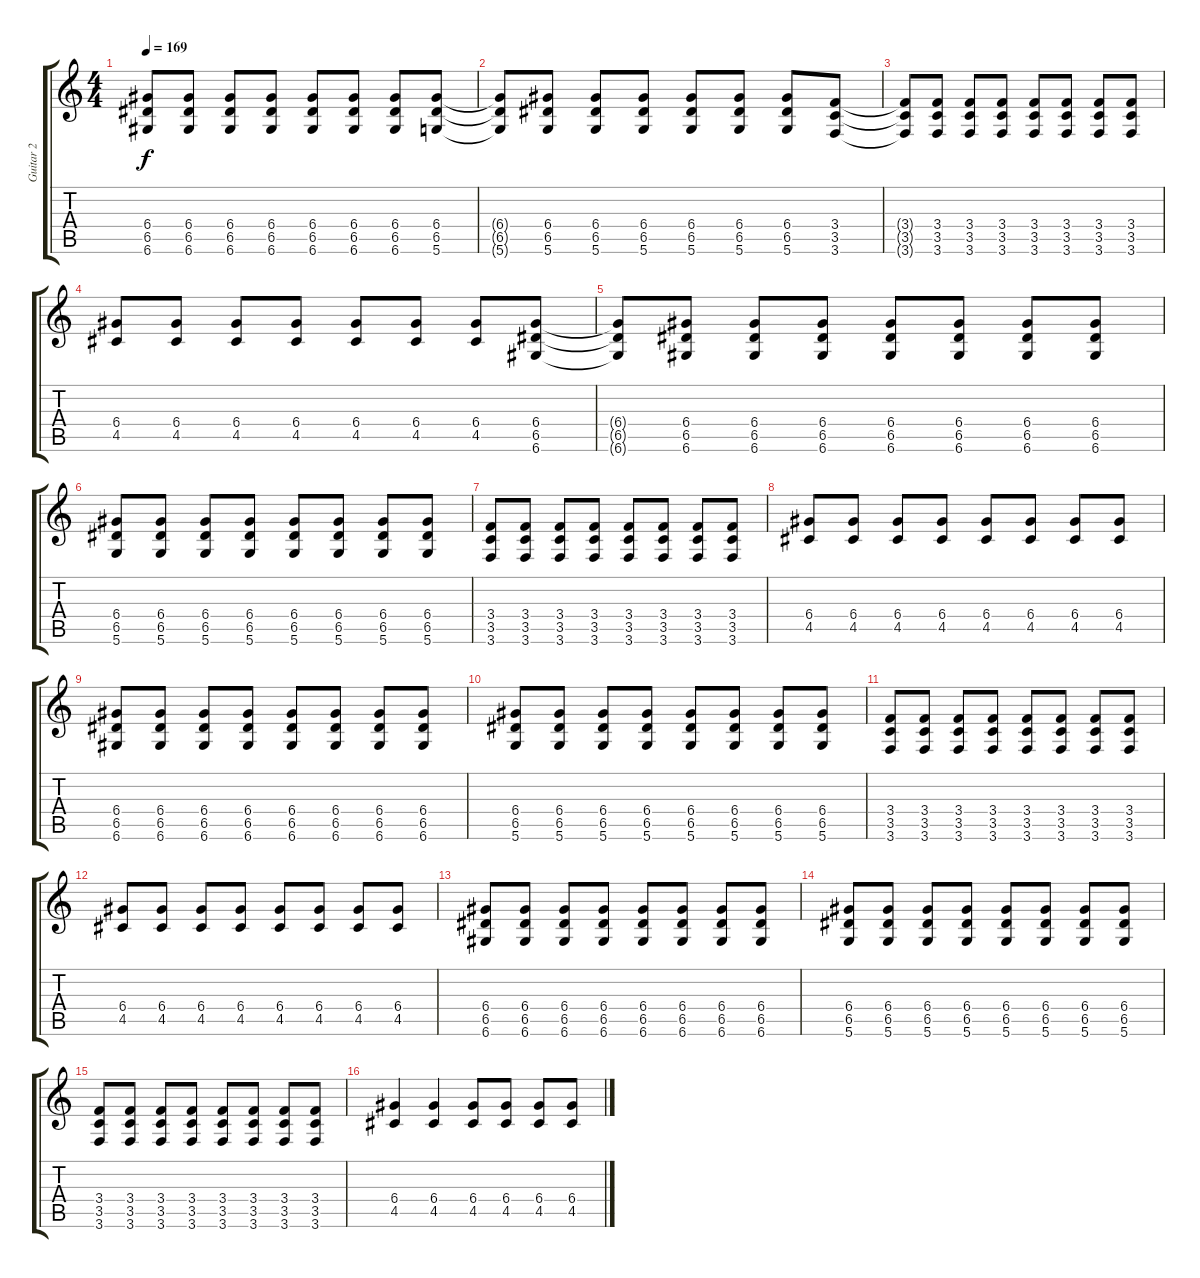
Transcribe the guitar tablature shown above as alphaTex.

\track ("Guitar 2" "Guitar 2") {instrument distortionguitar}
\staff {score tabs}
\tuning (E4 B3 G3 D3 A2 D2) {hide}
\ts (4 4)
\tempo 169
\clef g2
\ks c
(6.4{t} 6.5{t} 6.6{t}).8{dy f} (6.4 6.5 6.6).8 (6.4 6.5 6.6).8 (6.4 6.5 6.6).8 (6.4 6.5 6.6).8 (6.4 6.5 6.6).8 (6.4 6.5 6.6).8 (6.4 6.5 5.6).8 |
(6.4{t} 6.5{t} 5.6{t}).8 (6.4 6.5 5.6).8 (6.4 6.5 5.6).8 (6.4 6.5 5.6).8 (6.4 6.5 5.6).8 (6.4 6.5 5.6).8 (6.4 6.5 5.6).8 (3.4 3.5 3.6).8 |
(3.4{t} 3.5{t} 3.6{t}).8 (3.4 3.5 3.6).8 (3.4 3.5 3.6).8 (3.4 3.5 3.6).8 (3.4 3.5 3.6).8 (3.4 3.5 3.6).8 (3.4 3.5 3.6).8 (3.4 3.5 3.6).8 |
(6.4 4.5).8 (6.4 4.5).8 (6.4 4.5).8 (6.4 4.5).8 (6.4 4.5).8 (6.4 4.5).8 (6.4 4.5).8 (6.4 6.5 6.6).8 |
(6.4{t} 6.5{t} 6.6{t}).8 (6.4 6.5 6.6).8 (6.4 6.5 6.6).8 (6.4 6.5 6.6).8 (6.4 6.5 6.6).8 (6.4 6.5 6.6).8 (6.4 6.5 6.6).8 (6.4 6.5 6.6).8 |
(6.4 6.5 5.6).8 (6.4 6.5 5.6).8 (6.4 6.5 5.6).8 (6.4 6.5 5.6).8 (6.4 6.5 5.6).8 (6.4 6.5 5.6).8 (6.4 6.5 5.6).8 (6.4 6.5 5.6).8 |
(3.4 3.5 3.6).8 (3.4 3.5 3.6).8 (3.4 3.5 3.6).8 (3.4 3.5 3.6).8 (3.4 3.5 3.6).8 (3.4 3.5 3.6).8 (3.4 3.5 3.6).8 (3.4 3.5 3.6).8 |
(6.4 4.5).8 (6.4 4.5).8 (6.4 4.5).8 (6.4 4.5).8 (6.4 4.5).8 (6.4 4.5).8 (6.4 4.5).8 (6.4 4.5).8 |
(6.4 6.5 6.6).8 (6.4 6.5 6.6).8 (6.4 6.5 6.6).8 (6.4 6.5 6.6).8 (6.4 6.5 6.6).8 (6.4 6.5 6.6).8 (6.4 6.5 6.6).8 (6.4 6.5 6.6).8 |
(6.4 6.5 5.6).8 (6.4 6.5 5.6).8 (6.4 6.5 5.6).8 (6.4 6.5 5.6).8 (6.4 6.5 5.6).8 (6.4 6.5 5.6).8 (6.4 6.5 5.6).8 (6.4 6.5 5.6).8 |
(3.4 3.5 3.6).8 (3.4 3.5 3.6).8 (3.4 3.5 3.6).8 (3.4 3.5 3.6).8 (3.4 3.5 3.6).8 (3.4 3.5 3.6).8 (3.4 3.5 3.6).8 (3.4 3.5 3.6).8 |
(6.4 4.5).8 (6.4 4.5).8 (6.4 4.5).8 (6.4 4.5).8 (6.4 4.5).8 (6.4 4.5).8 (6.4 4.5).8 (6.4 4.5).8 |
(6.4 6.5 6.6).8 (6.4 6.5 6.6).8 (6.4 6.5 6.6).8 (6.4 6.5 6.6).8 (6.4 6.5 6.6).8 (6.4 6.5 6.6).8 (6.4 6.5 6.6).8 (6.4 6.5 6.6).8 |
(6.4 6.5 5.6).8 (6.4 6.5 5.6).8 (6.4 6.5 5.6).8 (6.4 6.5 5.6).8 (6.4 6.5 5.6).8 (6.4 6.5 5.6).8 (6.4 6.5 5.6).8 (6.4 6.5 5.6).8 |
(3.4 3.5 3.6).8 (3.4 3.5 3.6).8 (3.4 3.5 3.6).8 (3.4 3.5 3.6).8 (3.4 3.5 3.6).8 (3.4 3.5 3.6).8 (3.4 3.5 3.6).8 (3.4 3.5 3.6).8 |
(6.4 4.5).4 (6.4 4.5).4 (6.4 4.5).8 (6.4 4.5).8 (6.4 4.5).8 (6.4 4.5).8
